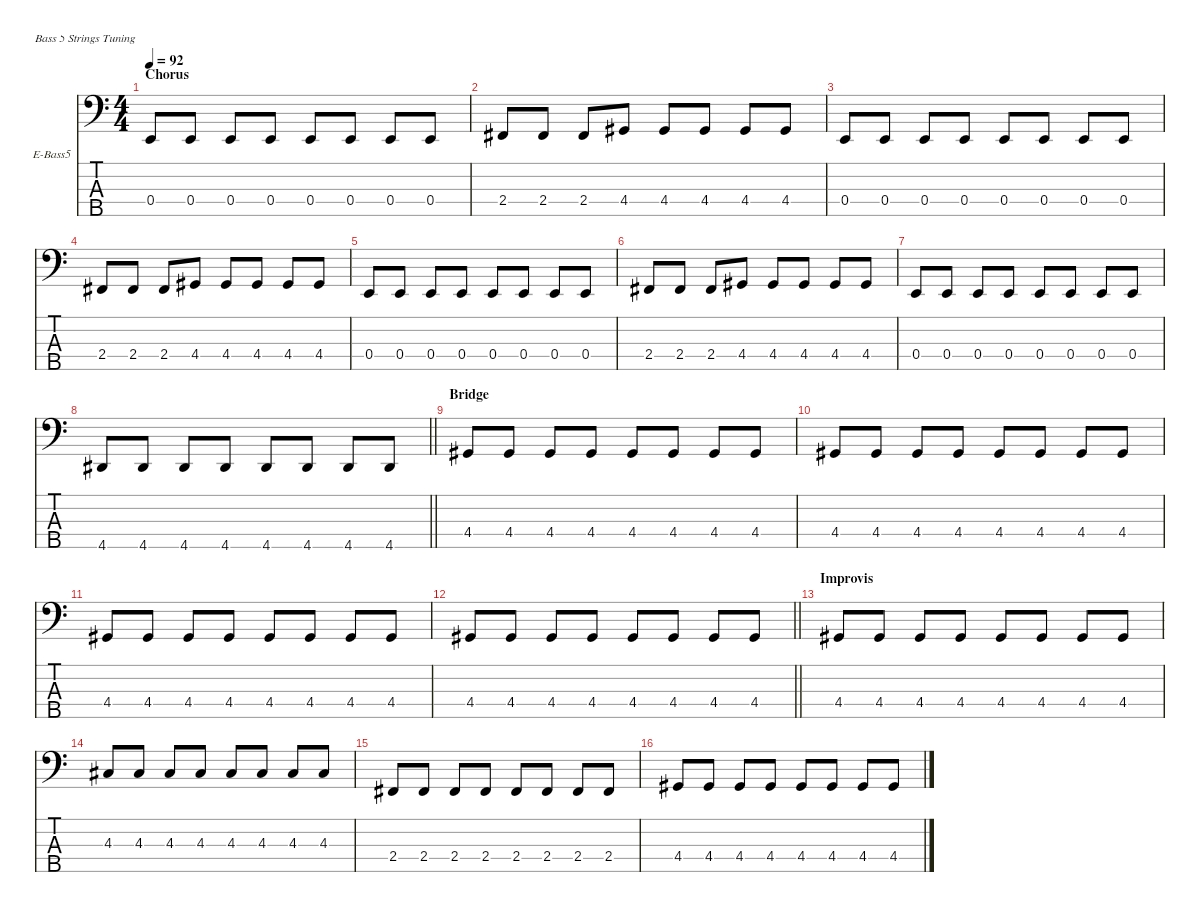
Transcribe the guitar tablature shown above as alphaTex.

\hideDynamics
\bracketExtendMode nobrackets
\firstSystemTrackNameOrientation horizontal
\otherSystemsTrackNameOrientation horizontal
\track ("Bass" "E-Bass5") {instrument electricbassfinger}
\staff {score tabs}
\tuning (G2 D2 A1 E1 B0)
\ts (4 4)
\section ("" "Chorus")
\tempo 92
\clef f4
\ks aminor
0.4.8{dy f} 0.4.8 0.4.8 0.4.8 0.4.8 0.4.8 0.4.8 0.4.8 |
2.4{acc #}.8 2.4{acc #}.8 2.4{acc #}.8 4.4{acc #}.8 4.4{acc #}.8 4.4{acc #}.8 4.4{acc #}.8 4.4{acc #}.8 |
0.4.8 0.4.8 0.4.8 0.4.8 0.4.8 0.4.8 0.4.8 0.4.8 |
2.4{acc #}.8 2.4{acc #}.8 2.4{acc #}.8 4.4{acc #}.8 4.4{acc #}.8 4.4{acc #}.8 4.4{acc #}.8 4.4{acc #}.8 |
0.4.8 0.4.8 0.4.8 0.4.8 0.4.8 0.4.8 0.4.8 0.4.8 |
2.4{acc #}.8 2.4{acc #}.8 2.4{acc #}.8 4.4{acc #}.8 4.4{acc #}.8 4.4{acc #}.8 4.4{acc #}.8 4.4{acc #}.8 |
0.4.8 0.4.8 0.4.8 0.4.8 0.4.8 0.4.8 0.4.8 0.4.8 |
\barLineRight lightlight
4.5{acc #}.8 4.5{acc #}.8 4.5{acc #}.8 4.5{acc #}.8 4.5{acc #}.8 4.5{acc #}.8 4.5{acc #}.8 4.5{acc #}.8 |
\section ("" "Bridge")
4.4{acc #}.8 4.4{acc #}.8 4.4{acc #}.8 4.4{acc #}.8 4.4{acc #}.8 4.4{acc #}.8 4.4{acc #}.8 4.4{acc #}.8 |
4.4{acc #}.8 4.4{acc #}.8 4.4{acc #}.8 4.4{acc #}.8 4.4{acc #}.8 4.4{acc #}.8 4.4{acc #}.8 4.4{acc #}.8 |
4.4{acc #}.8 4.4{acc #}.8 4.4{acc #}.8 4.4{acc #}.8 4.4{acc #}.8 4.4{acc #}.8 4.4{acc #}.8 4.4{acc #}.8 |
\barLineRight lightlight
4.4{acc #}.8 4.4{acc #}.8 4.4{acc #}.8 4.4{acc #}.8 4.4{acc #}.8 4.4{acc #}.8 4.4{acc #}.8 4.4{acc #}.8 |
\section ("" "Improvis")
4.4{acc #}.8 4.4{acc #}.8 4.4{acc #}.8 4.4{acc #}.8 4.4{acc #}.8 4.4{acc #}.8 4.4{acc #}.8 4.4{acc #}.8 |
4.3{acc #}.8 4.3{acc #}.8 4.3{acc #}.8 4.3{acc #}.8 4.3{acc #}.8 4.3{acc #}.8 4.3{acc #}.8 4.3{acc #}.8 |
2.4{acc #}.8 2.4{acc #}.8 2.4{acc #}.8 2.4{acc #}.8 2.4{acc #}.8 2.4{acc #}.8 2.4{acc #}.8 2.4{acc #}.8 |
4.4{acc #}.8 4.4{acc #}.8 4.4{acc #}.8 4.4{acc #}.8 4.4{acc #}.8 4.4{acc #}.8 4.4{acc #}.8 4.4{acc #}.8
